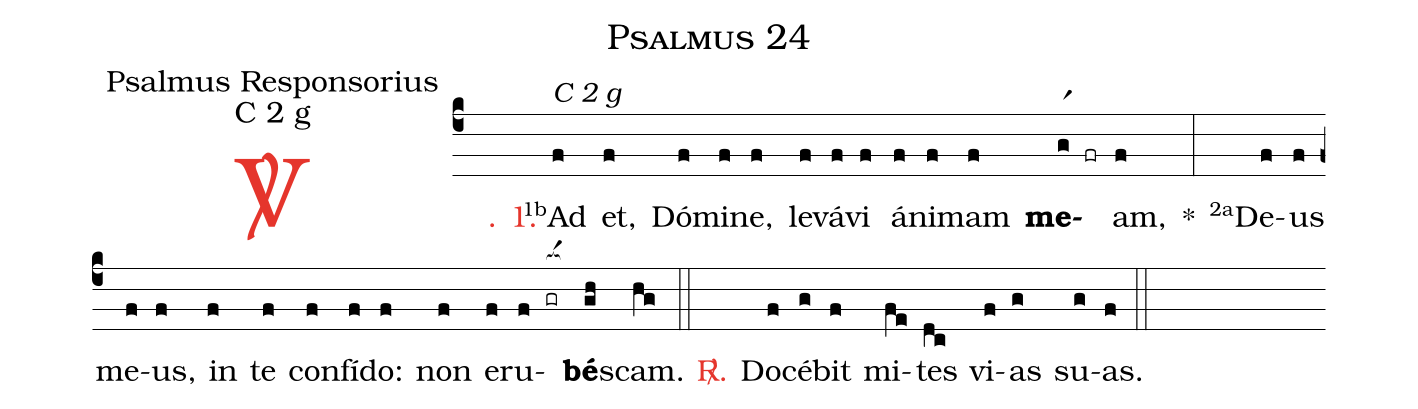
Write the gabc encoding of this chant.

name: Psalmus 24;
office-part: Psalmus Responsorius;
mode: C 2 g;
%%
(c4)

<c><sp>V/</sp>. 1.</c>() <v>\VSup{1b}</v>Ad(f[alt:C 2 g]) et,(f) Dó(f)mi(f)ne,(f) le(f)vá(f)vi(f) á(f)ni(f)mam(f) <b>me</b>(gr1 fr)am,(f) *(:) <v>\VSup{2a}</v>De(f)us(f) me(f)us,(f) in(f) te(f) con(f)fí(f)do:(f) non(f) e(f)ru(f)<nlba>(gr[ocba:1{])<b>bé</b></nlba>(gh[ocba:0}])scam.(hg) (::)

<nlba><c><sp>R/</sp>.</c>() Do</nlba>(f)cé(g)bit(f) mi(fe)tes(dc) vi(f)as(g) su(g)as.(f) (::)
